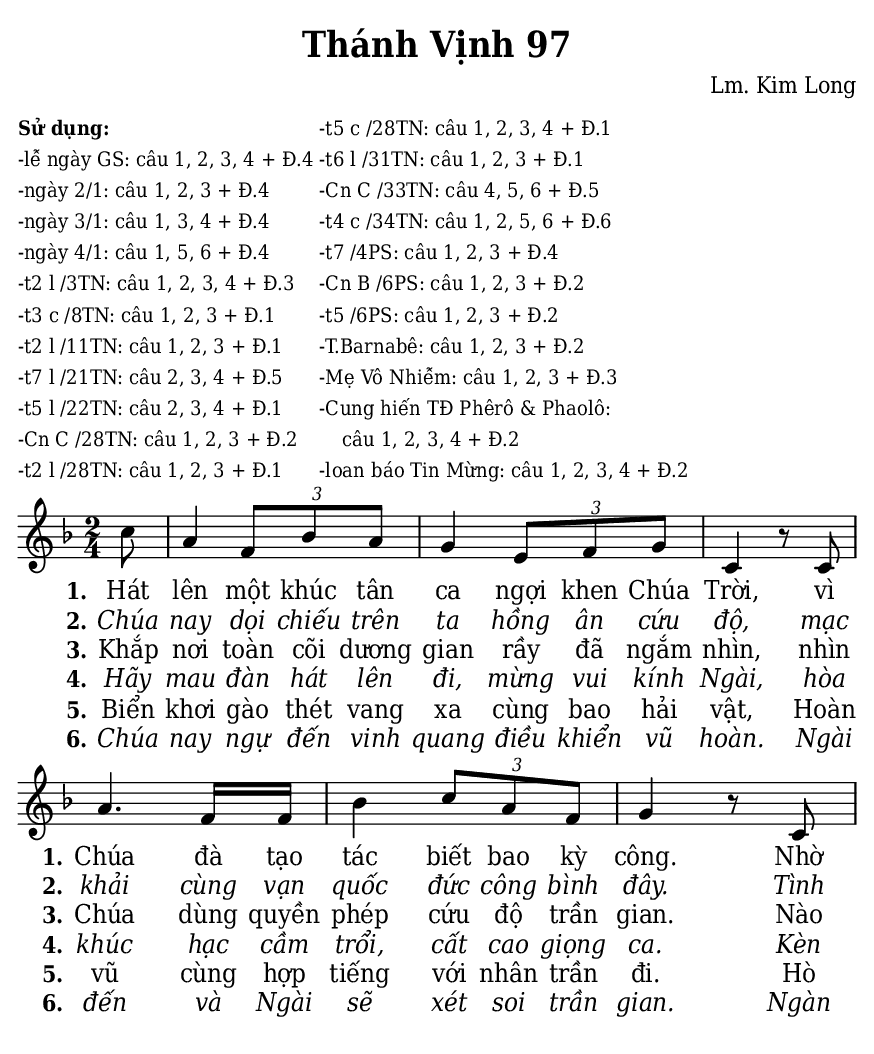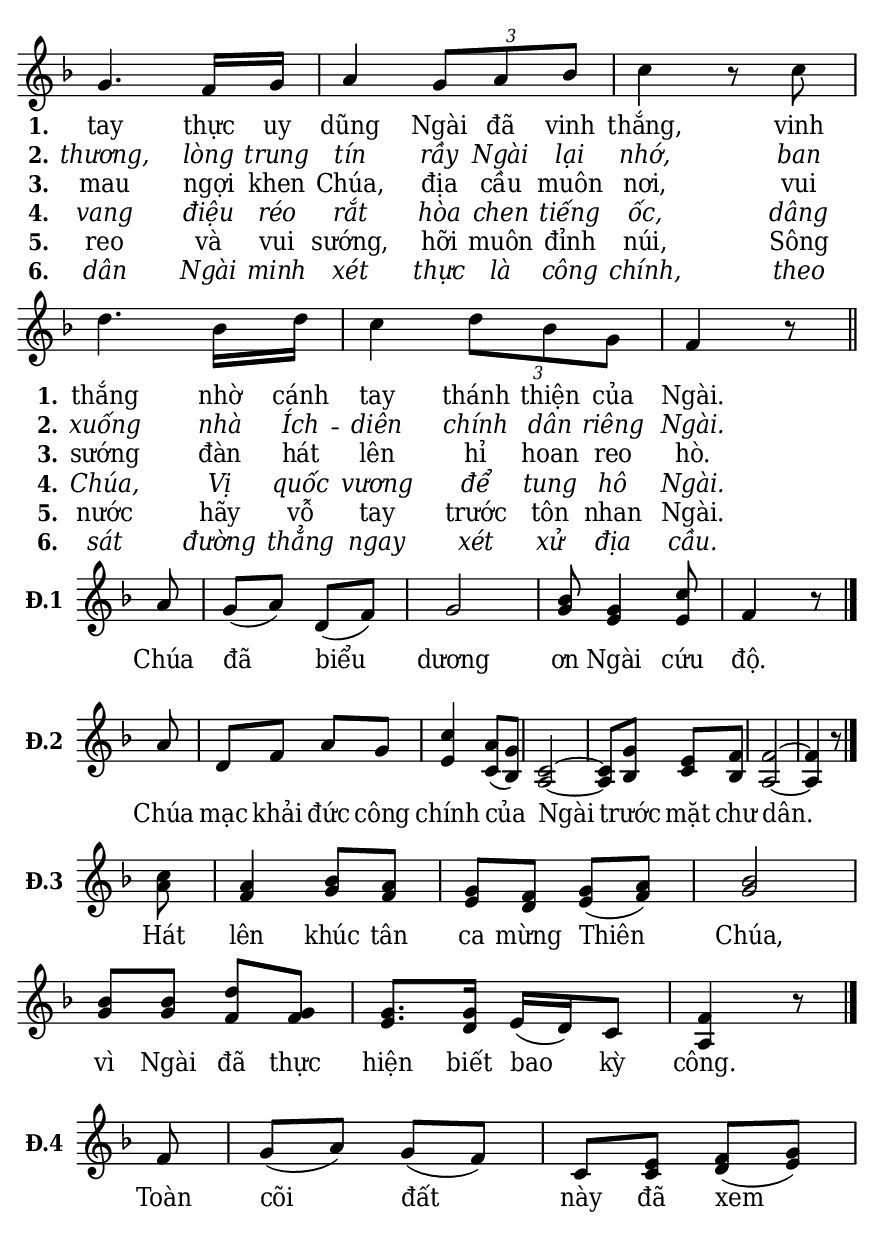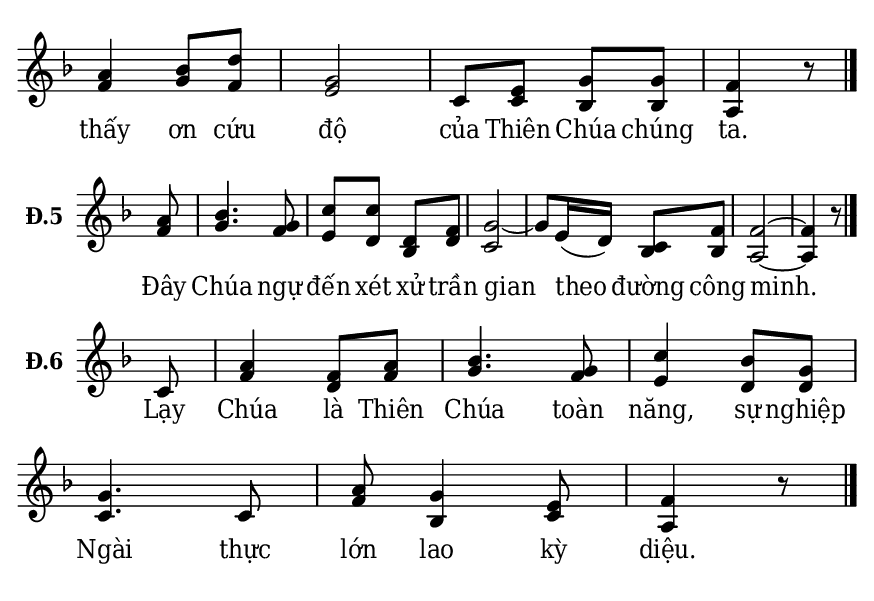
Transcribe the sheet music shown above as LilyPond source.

% Cài đặt chung
\version "2.22.1"
\include "english.ly"

\header {
  title = "Thánh Vịnh 97"
  composer = "Lm. Kim Long"
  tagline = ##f
}

% mã nguồn cho những chức năng chưa hỗ trợ trong phiên bản lilypond hiện tại
% cung cấp bởi cộng đồng lilypond khi gửi email đến lilypond-user@gnu.org
% in số phiên khúc trên mỗi dòng
#(define (add-grob-definition grob-name grob-entry)
     (set! all-grob-descriptions
           (cons ((@@ (lily) completize-grob-entry)
                  (cons grob-name grob-entry))
                 all-grob-descriptions)))

#(add-grob-definition
    'StanzaNumberSpanner
    `((direction . ,LEFT)
      (font-series . bold)
      (padding . 1.0)
      (side-axis . ,X)
      (stencil . ,ly:text-interface::print)
      (X-offset . ,ly:side-position-interface::x-aligned-side)
      (Y-extent . ,grob::always-Y-extent-from-stencil)
      (meta . ((class . Spanner)
               (interfaces . (font-interface
                              side-position-interface
                              stanza-number-interface
                              text-interface))))))

\layout {
    \context {
      \Global
      \grobdescriptions #all-grob-descriptions
    }
    \context {
      \Score
      \remove Stanza_number_align_engraver
      \consists
        #(lambda (context)
           (let ((texts '())
                 (syllables '()))
             (make-engraver
              (acknowledgers
               ((stanza-number-interface engraver grob source-engraver)
                  (set! texts (cons grob texts)))
               ((lyric-syllable-interface engraver grob source-engraver)
                  (set! syllables (cons grob syllables))))
              ((stop-translation-timestep engraver)
                 (for-each
                  (lambda (text)
                    (for-each
                     (lambda (syllable)
                       (ly:pointer-group-interface::add-grob
                        text
                        'side-support-elements
                        syllable))
                     syllables))
                  texts)
                 (set! syllables '())))))
    }
    \context {
      \Lyrics
      \remove Stanza_number_engraver
      \consists
        #(lambda (context)
           (let ((text #f)
                 (last-stanza #f))
             (make-engraver
              ((process-music engraver)
                 (let ((stanza (ly:context-property context 'stanza #f)))
                   (if (and stanza (not (equal? stanza last-stanza)))
                       (let ((column (ly:context-property context
'currentCommandColumn)))
                         (set! last-stanza stanza)
                         (if text
                             (ly:spanner-set-bound! text RIGHT column))
                         (set! text (ly:engraver-make-grob engraver
'StanzaNumberSpanner '()))
                         (ly:grob-set-property! text 'text stanza)
                         (ly:spanner-set-bound! text LEFT column)))))
              ((finalize engraver)
                 (if text
                     (let ((column (ly:context-property context
'currentCommandColumn)))
                       (ly:spanner-set-bound! text RIGHT column)))))))
      \override StanzaNumberSpanner.horizon-padding = 10000
    }
}

stanzaReminderOff =
  \temporary \override StanzaNumberSpanner.after-line-breaking =
     #(lambda (grob)
        ;; Can be replaced with (not (first-broken-spanner? grob)) in 2.23.
        (if (let ((siblings (ly:spanner-broken-into (ly:grob-original grob))))
              (and (pair? siblings)
                   (not (eq? grob (car siblings)))))
            (ly:grob-suicide! grob)))

stanzaReminderOn = \undo \stanzaReminderOff
% kết thúc mã nguồn

% Nhạc
nhacPhanMot = \relative c'' {
  \key f \major
  \time 2/4
  \partial 8 c8 |
  a4 \tuplet 3/2 { f8 bf a } |
  g4 \tuplet 3/2 { e8 f g } |
  c,4 r8 c |
  a'4. f16 f |
  bf4 \tuplet 3/2 { c8 a f } |
  g4 r8 c, |
  g'4. f16 g |
  a4 \tuplet 3/2 { g8 a bf } |
  c4 r8 c |
  d4. bf16 d |
  c4 \tuplet 3/2 { d8 bf g } |
  f4 r8 \bar "||"
}

nhacPhanHai = \relative c'' {
  \key f \major
  \time 2/4
  \partial 8 a8 |
  g (a) d, (f) |
  g2 |
  <<
    {
      bf8 g4 c8
    }
    {
      g8 e4 e8
    }
  >>
  f4 r8 \bar "|."
}

nhacPhanBa = \relative c'' {
  \key f \major
  \time 2/4
  \partial 8 a8 |
  d, f a g
  <<
    {
      c4 a8 (g) |
      c,2 ~ |
      c8 g' e f |
      f2 ~ |
      f4 r8 \bar "|."
    }
    {
      e4 c8 (bf) |
      a2 ~ |
      a8 bf c bf |
      a2 ~ |
      a4 r8
    }
  >>
}

nhacPhanBon = \relative c'' {
  \key f \major
  \time 2/4
  \partial 8
  <<
    {
      c8 |
      a4 bf8 a |
      g f g (a) |
      bf2 |
      bf8 bf d g, |
      g8. g16
    }
    {
      a8 |
      f4 g8 f |
      e d e (f) |
      g2 |
      g8 g f f |
      e8. d16
    }
  >>
  e16 (d) c8 |
  <f a,>4 r8 \bar "|."
}

nhacPhanNam = \relative c' {
  \key f \major
  \time 2/4
  \partial 8 f8 |
  g (a) g (f) |
  c
  <<
    {
      e8 f (g) |
      a4 bf8 d |
      g,2
    }
    {
      c,8 d (e) |
      f4 g8 f |
      e2
    }
  >>
  c8
  <<
    {
      e8 g g |
      f4 r8 \bar "|."
    }
    {
      c8 bf bf |
      a4 r8
    }
  >>
}

nhacPhanSau = \relative c'' {
  \key f \major
  \time 2/4
  \partial 8
  <<
    {
      a8 |
      bf4. g8 |
      c c d, f |
      g2 ~
    }
    {
      f8 |
      g4. f8 |
      e d bf d |
      c2
    }
  >>
  g'8 e16 (d)
  <<
    {
      c8 f |
      f2 ~ |
      f4 r8 \bar "|."
    }
    {
      bf,8 bf |
      a2 ~ |
      a4 r8
    }
  >>
}

nhacPhanBay = \relative c' {
  \key f \major
  \time 2/4
  \partial 8 c8 |
  <<
    {
      a'4 f8 a |
      bf4. g8 |
      c4 bf8 g |
      g4.
    }
    {
      f4 d8 f |
      g4. f8 |
      e4 d8 d |
      c4.
    }
  >>
  c8 |
  <<
    {
      a'8 g4 e8 |
      f4 r8 \bar "|."
    }
    {
      f8 bf,4 c8 |
      a4 r8
    }
  >>
}

% Lời
loiPhanMot = \lyricmode {
  <<
    {
      \set stanza = "1."
      Hát lên một khúc tân ca ngợi khen Chúa Trời,
      vì Chúa đà tạo tác biết bao kỳ công.
      Nhờ tay thực uy dũng Ngài đã vinh thắng,
      vinh thắng nhờ cánh tay thánh thiện của Ngài.
    }
    \new Lyrics {
	    \set associatedVoice = "beSop"
	    \set stanza = "2."
      \override Lyrics.LyricText.font-shape = #'italic
      Chúa nay dọi chiếu trên ta hồng ân cứu độ,
      mạc khải cùng vạn quốc đức công bình đây.
      Tình thương, lòng trung tín rầy Ngài lại nhớ,
      ban xuống nhà Ích -- diên chính dân riêng Ngài.
    }
    \new Lyrics {
	    \set associatedVoice = "beSop"
	    \set stanza = "3."
      Khắp nơi toàn cõi dương gian rầy đã ngắm nhìn,
      nhìn Chúa dùng quyền phép cứu độ trần gian.
      Nào mau ngợi khen Chúa, địa cầu muôn nơi,
      vui sướng đàn hát lên hỉ hoan reo hò.
    }
    \new Lyrics {
	    \set associatedVoice = "beSop"
	    \set stanza = "4."
      \override Lyrics.LyricText.font-shape = #'italic
      Hãy mau đàn hát lên đi, mừng vui kính Ngài,
      hòa khúc hạc cầm trổi, cất cao giọng ca.
      Kèn vang điệu réo rắt hòa chen tiếng ốc, dâng Chúa,
      Vị quốc vương để tung hô Ngài.
    }
    \new Lyrics {
	    \set associatedVoice = "beSop"
	    \set stanza = "5."
      Biển khơi gào thét vang xa cùng bao hải vật,
      Hoàn vũ cùng hợp tiếng với nhân trần đi.
      Hò reo và vui sướng, hỡi muôn đỉnh núi,
      Sông nước hãy vỗ tay trước tôn nhan Ngài.
    }
    \new Lyrics {
	    \set associatedVoice = "beSop"
	    \set stanza = "6."
      \override Lyrics.LyricText.font-shape = #'italic
      Chúa nay ngự đến vinh quang điều khiển vũ hoàn.
      Ngài đến và Ngài sẽ xét soi trần gian.
      Ngàn dân Ngài minh xét thực là công chính,
      theo sát đường thẳng ngay xét xử địa cầu.
    }
  >>
}

loiPhanHai = \lyricmode {
  Chúa đã biểu dương ơn Ngài cứu độ.
}

loiPhanBa = \lyricmode {
  Chúa mạc khải đức công chính của Ngài trước mặt chư dân.
}

loiPhanBon = \lyricmode {
  Hát lên khúc tân ca mừng Thiên Chúa,
  vì Ngài đã thực hiện biết bao kỳ công.
}

loiPhanNam = \lyricmode {
  Toàn cõi đất này đã xem thấy ơn cứu độ của Thiên Chúa chúng ta.
}

loiPhanSau = \lyricmode {
  Đây Chúa ngự đến xét xử trần gian theo đường công minh.
}

loiPhanBay = \lyricmode {
  Lạy Chúa là Thiên Chúa toàn năng,
  sự nghiệp Ngài thực lớn lao kỳ diệu.
}

% Dàn trang
\paper {
  #(set-paper-size "a5")
  top-margin = 3\mm
  bottom-margin = 3\mm
  left-margin = 3\mm
  right-margin = 3\mm
  indent = #0
  #(define fonts
	 (make-pango-font-tree "Deja Vu Serif Condensed"
	 		       "Deja Vu Serif Condensed"
			       "Deja Vu Serif Condensed"
			       (/ 20 20)))
  print-page-number = ##f
  ragged-bottom = ##t
}

\markup {
  \vspace #1
  %\fill-line {
    \column {
      \left-align {
        \line { \bold \small "Sử dụng:" }
        \line { \small "-lễ ngày GS: câu 1, 2, 3, 4 + Đ.4" }
        \line { \small "-ngày 2/1: câu 1, 2, 3 + Đ.4" }
        \line { \small "-ngày 3/1: câu 1, 3, 4 + Đ.4" }
        \line { \small "-ngày 4/1: câu 1, 5, 6 + Đ.4" }
        \line { \small "-t2 l /3TN: câu 1, 2, 3, 4 + Đ.3" }
        \line { \small "-t3 c /8TN: câu 1, 2, 3 + Đ.1" }
        \line { \small "-t2 l /11TN: câu 1, 2, 3 + Đ.1" }
        \line { \small "-t7 l /21TN: câu 2, 3, 4 + Đ.5" }
        \line { \small "-t5 l /22TN: câu 2, 3, 4 + Đ.1" }
        \line { \small "-Cn C /28TN: câu 1, 2, 3 + Đ.2" }
        \line { \small "-t2 l /28TN: câu 1, 2, 3 + Đ.1" }
      }
    }
    \column {
      \left-align {
        \line { \small "-t5 c /28TN: câu 1, 2, 3, 4 + Đ.1" }
        \line { \small "-t6 l /31TN: câu 1, 2, 3 + Đ.1" }
        \line { \small "-Cn C /33TN: câu 4, 5, 6 + Đ.5" }
        \line { \small "-t4 c /34TN: câu 1, 2, 5, 6 + Đ.6" }
        \line { \small "-t7 /4PS: câu 1, 2, 3 + Đ.4" }
        \line { \small "-Cn B /6PS: câu 1, 2, 3 + Đ.2" }
        \line { \small "-t5 /6PS: câu 1, 2, 3 + Đ.2" }
        \line { \small "-T.Barnabê: câu 1, 2, 3 + Đ.2" }
        \line { \small "-Mẹ Vô Nhiễm: câu 1, 2, 3 + Đ.3" }
        \line { \small "-Cung hiến TĐ Phêrô & Phaolô:" }
        \line { \small "    câu 1, 2, 3, 4 + Đ.2" }
        \line { \small "-loan báo Tin Mừng: câu 1, 2, 3, 4 + Đ.2" }
      }
    }
  %}
}

\score {
  <<
    \new Staff <<
        \clef treble
        \new Voice = beSop {
          \nhacPhanMot
        }
      \new Lyrics \lyricsto beSop \loiPhanMot
    >>
  >>
  \layout {
    \override Lyrics.LyricSpace.minimum-distance = #1
    \override Score.BarNumber.break-visibility = ##(#f #f #f)
    \override Score.SpacingSpanner.uniform-stretching = ##t
    ragged-last = ##f
  }
}

\score {
  <<
    \new Staff \with {
      \remove "Time_signature_engraver"
      instrumentName = \markup { \bold "Đ.1" }} <<
        \clef treble
        \new Voice = beSop {
          \nhacPhanHai
        }
      \new Lyrics \lyricsto beSop \loiPhanHai
    >>
  >>
  \layout {
    indent = 10
    \override Lyrics.LyricSpace.minimum-distance = #0.6
    \override Score.BarNumber.break-visibility = ##(#f #f #f)
    \override Score.SpacingSpanner.uniform-stretching = ##t
    ragged-last = ##f
  }
}

\score {
  <<
    \new Staff \with {
      \remove "Time_signature_engraver"
      instrumentName = \markup { \bold "Đ.2" }} <<
        \clef treble
        \new Voice = beSop {
          \nhacPhanBa
        }
      \new Lyrics \lyricsto beSop \loiPhanBa
    >>
  >>
  \layout {
    indent = 10
    \override Lyrics.LyricSpace.minimum-distance = #0.45
    \override Score.BarNumber.break-visibility = ##(#f #f #f)
    \override Score.SpacingSpanner.uniform-stretching = ##t
    ragged-last = ##f
  }
}

\score {
  <<
    \new Staff \with {
      \remove "Time_signature_engraver"
      instrumentName = \markup { \bold "Đ.3" }} <<
        \clef treble
        \new Voice = beSop {
          \nhacPhanBon
        }
      \new Lyrics \lyricsto beSop \loiPhanBon
    >>
  >>
  \layout {
    indent = 10
    \override Lyrics.LyricSpace.minimum-distance = #0.45
    \override Score.BarNumber.break-visibility = ##(#f #f #f)
    \override Score.SpacingSpanner.uniform-stretching = ##t
    ragged-last = ##f
  }
}

\score {
  <<
    \new Staff \with {
      \remove "Time_signature_engraver"
      instrumentName = \markup { \bold "Đ.4" }} <<
        \clef treble
        \new Voice = beSop {
          \nhacPhanNam
        }
      \new Lyrics \lyricsto beSop \loiPhanNam
    >>
  >>
  \layout {
    indent = 10
    \override Lyrics.LyricSpace.minimum-distance = #0.45
    \override Score.BarNumber.break-visibility = ##(#f #f #f)
    \override Score.SpacingSpanner.uniform-stretching = ##t
    ragged-last = ##f
  }
}

\score {
  <<
    \new Staff \with {
      \remove "Time_signature_engraver"
      instrumentName = \markup { \bold "Đ.5" }} <<
        \clef treble
        \new Voice = beSop {
          \nhacPhanSau
        }
      \new Lyrics \lyricsto beSop \loiPhanSau
    >>
  >>
  \layout {
    indent = 10
    \override Lyrics.LyricSpace.minimum-distance = #0.45
    \override Score.BarNumber.break-visibility = ##(#f #f #f)
    \override Score.SpacingSpanner.uniform-stretching = ##t
    ragged-last = ##f
  }
}

\score {
  <<
    \new Staff \with {
      \remove "Time_signature_engraver"
      instrumentName = \markup { \bold "Đ.6" }} <<
        \clef treble
        \new Voice = beSop {
          \nhacPhanBay
        }
      \new Lyrics \lyricsto beSop \loiPhanBay
    >>
  >>
  \layout {
    indent = 10
    \override Lyrics.LyricSpace.minimum-distance = #0.45
    \override Score.BarNumber.break-visibility = ##(#f #f #f)
    \override Score.SpacingSpanner.uniform-stretching = ##t
    ragged-last = ##f
  }
}
